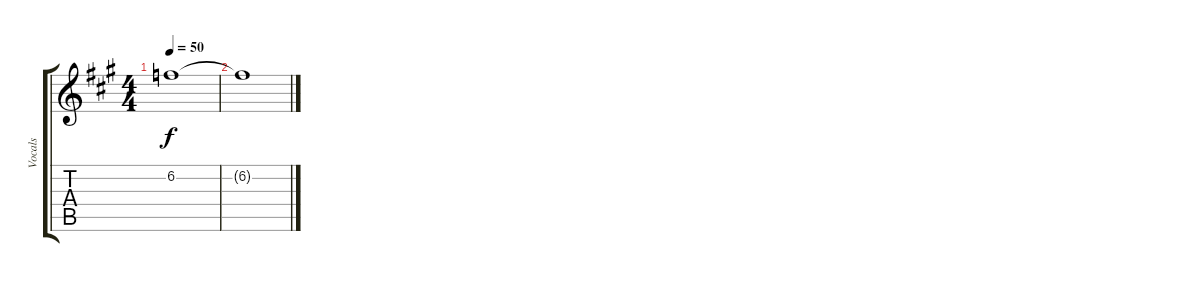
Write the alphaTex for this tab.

\track ("Vocals" "Vocals") {instrument overdrivenguitar}
\staff {score tabs}
\tuning (E4 B3 G3 D3 A2 E2) {hide}
\ts (4 4)
\tempo 50
\clef g2
\ks a
6.2{t}.1{dy f} |
6.2{t}.1
